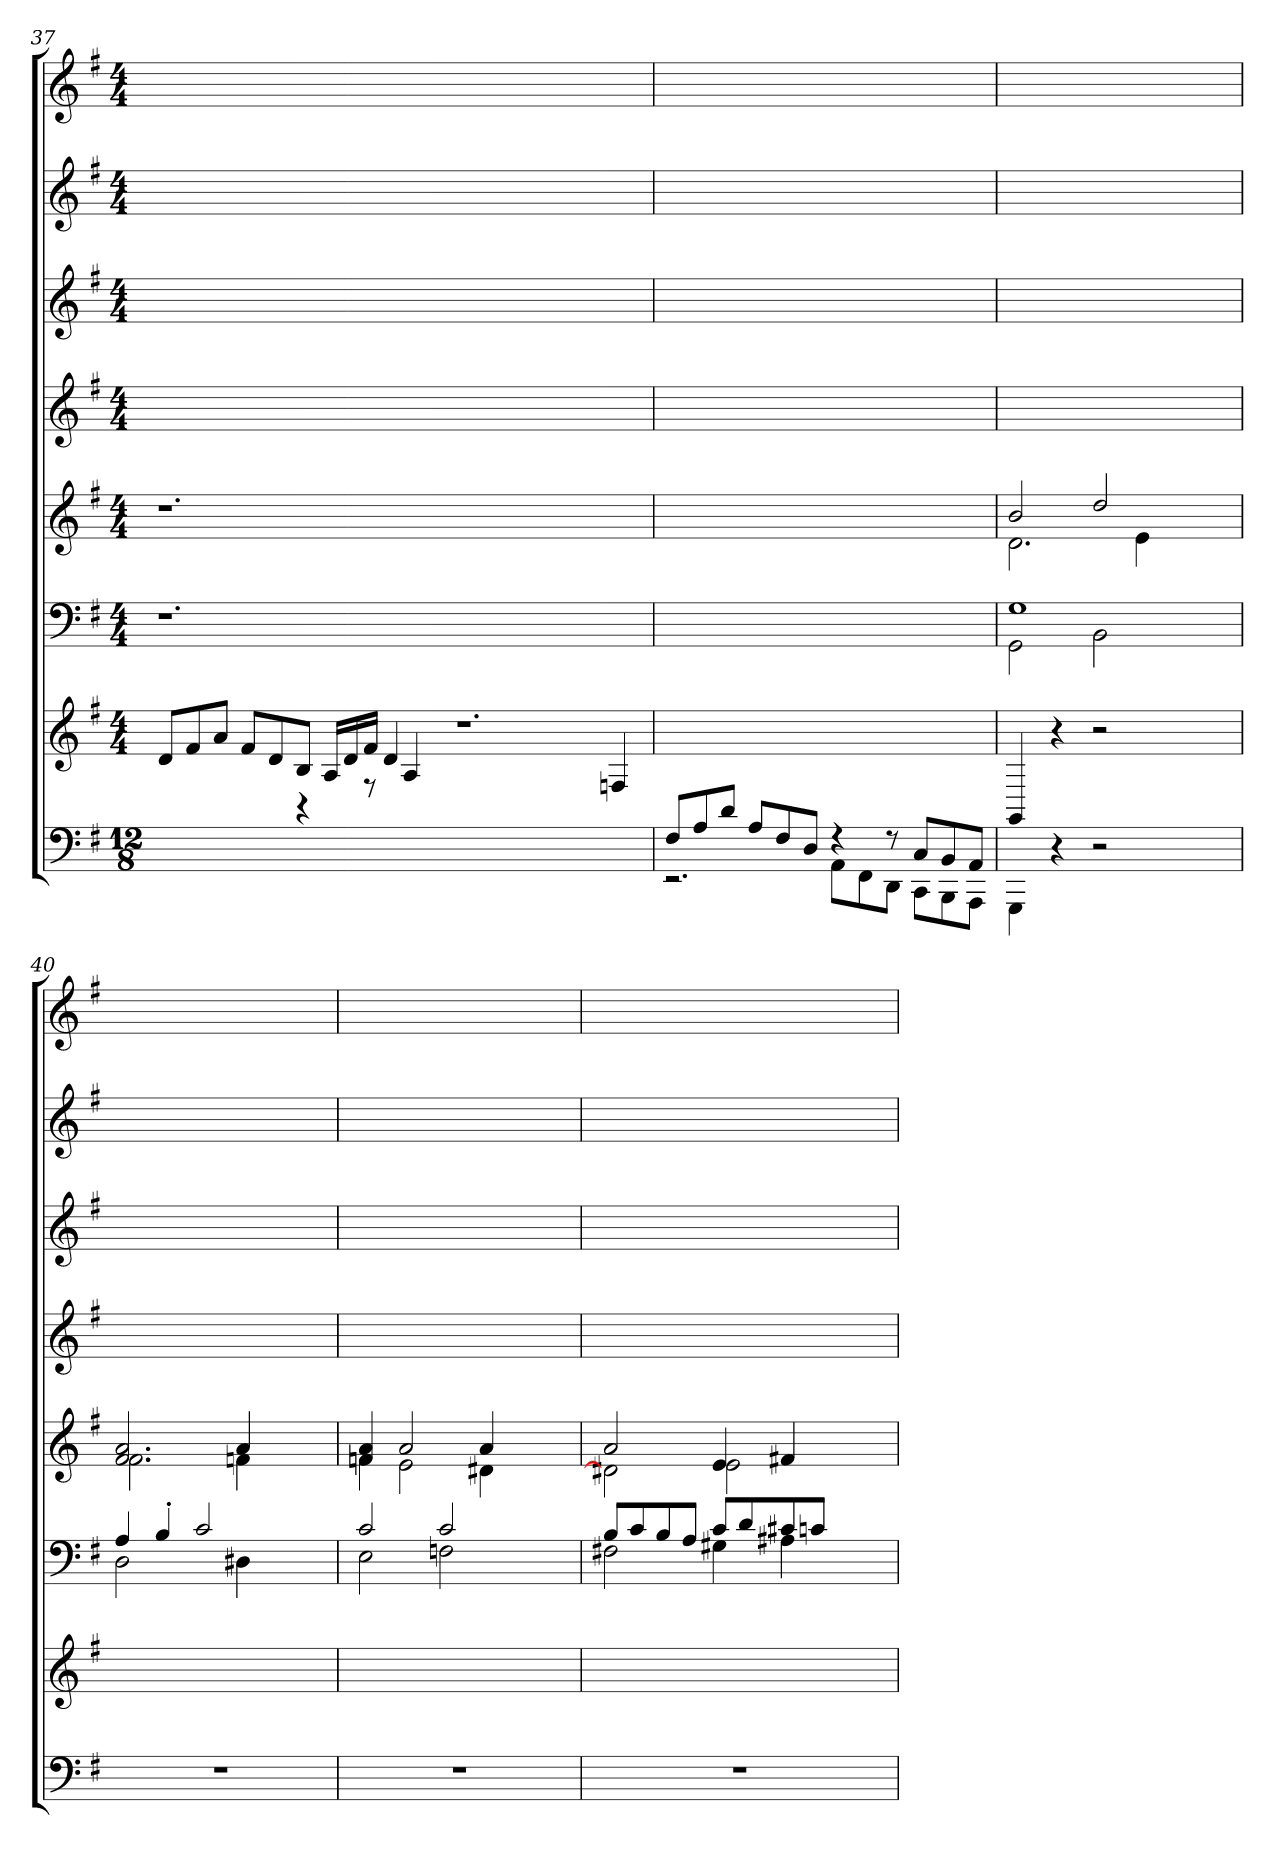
**kern	**kern	**kern	**kern	**kern	**kern	**kern	**kern
*part8	*part7	*part6	*part5	*part4	*part3	*part2	*part1
*staff8	*staff7	*staff6	*staff5	*staff4	*staff3	*staff2	*staff1
*clefF4	*clefG2	*clefF4	*clefG2	*clefG2	*clefG2	*clefG2	*clefG2
*k[f#]	*k[f#]	*k[f#]	*k[f#]	*k[f#]	*k[f#]	*k[f#]	*k[f#]
*M12/8	*M4/4	*M4/4	*M4/4	*M4/4	*M4/4	*M4/4	*M4/4
=37	=37	=37	=37	=37	=37	=37	=37
*	*^	*	*	*	*	*	*
2ryy	8di/L	4ryy	1.r	1.r	1.ryy	1.ryy	1.ryy	1.ryy
.	8f#i/	.	.	.	.	.	.	.
.	8ai/J	8ryy	.	.	.	.	.	.
.	8f#i/L	8ryy	.	.	.	.	.	.
2ryy	8di/	8ryy	.	.	.	.	.	.
.	8Bi/J	4r	.	.	.	.	.	.
.	16Ai/LL	.	.	.	.	.	.	.
.	16di/	.	.	.	.	.	.	.
.	16f#i/JJ	8r	.	.	.	.	.	.
.	4dj/	.	.	.	.	.	.	.
4ryy	.	4AZ/	.	.	.	.	.	.
.	16ryy	.	.	.	.	.	.	.
1.ryy	1..ryy	1.r	.	.	.	.	.	.
.	.	.	1.ryy	1.ryy	1.ryy	1.ryy	1.ryy	1.ryy
4ryy	.	4FV/	.	.	.	.	.	.
*	*v	*v	*	*	*	*	*	*
=38	=38	=38	=38	=38	=38	=38	=38
*^	*	*	*	*	*	*	*
8F#i/L	2.r	1.ryy	1.r	1.r	1.ryy	1.ryy	1.ryy	1.ryy
8Ai/	.	.	.	.	.	.	.	.
8di/J	.	.	.	.	.	.	.	.
8Ai/L	.	.	.	.	.	.	.	.
8F#i/	.	.	.	.	.	.	.	.
8Di/J	.	.	.	.	.	.	.	.
4r	8AAZ\L	.	.	.	.	.	.	.
.	8FF#Z\	.	.	.	.	.	.	.
8r	8DDZ\J	.	.	.	.	.	.	.
8Ci/L	8CCZ\L	.	.	.	.	.	.	.
8BBi/	8BBBZ\	.	.	.	.	.	.	.
8AAi/J	8AAAZ\J	.	.	.	.	.	.	.
*v	*v	*	*	*	*	*	*	*
!!LO:PB:g=z
=39	=39	=39	=39	=39	=39	=39	=39
*	*	*^	*^	*	*	*	*
4GGGZ\	4GGi/	1GZ/	2GGN\	2bi/	2.dV\	1.ryy	1.ryy	1.ryy	1.ryy
4r	4r	.	.	.	.	.	.	.	.
2r	2r	.	2BBN\	2ddi/	.	.	.	.	.
.	.	.	.	.	4eV\	.	.	.	.
2ryy	2ryy	2ryy	2ryy	2ryy	2ryy	.	.	.	.
=40	=40	=40	=40	=40	=40	=40	=40	=40	=40
1.r	1.ryy	4AZ/	2DN\	2.ai/ 2.f#i/	2.f#V\	1.ryy	1.ryy	1.ryy	1.ryy
.	.	4B'<Z/	.	.	.	.	.	.	.
.	.	2cZ/	4ryy	.	.	.	.	.	.
.	.	.	4D#XN\	4ai/	4fnV\	.	.	.	.
.	.	2ryy	2ryy	2ryy	2ryy	.	.	.	.
=41	=41	=41	=41	=41	=41	=41	=41	=41	=41
1.r	1.ryy	2cZ/	2EN\	4fi/ 4ai/	4fnV\	1.ryy	1.ryy	1.ryy	1.ryy
.	.	.	.	2ai/	2eV\	.	.	.	.
.	.	2cZ/	2FnN\	.	.	.	.	.	.
.	.	.	.	4ai/	[4d#XV\	.	.	.	.
.	.	2ryy	2ryy	2ryy	2ryy	.	.	.	.
=42	=42	=42	=42	=42	=42	=42	=42	=42	=42
1.r	1.ryy	8BZ/L	2F#XN\	2ai/	2d#XV\]	1.ryy	1.ryy	1.ryy	1.ryy
.	.	8cZ/	.	.	.	.	.	.	.
.	.	8BZ/	.	.	.	.	.	.	.
.	.	8AZ/J	.	.	.	.	.	.	.
.	.	8cZ/L	4G#XN\	4ei/	2eV\	.	.	.	.
.	.	8dZ/	.	.	.	.	.	.	.
.	.	8c#XZ/	4A#XN\	4f#Xi/	.	.	.	.	.
.	.	8cnZ/J	.	.	.	.	.	.	.
.	.	2ryy	2ryy	2ryy	2ryy	.	.	.	.
*	*	*v	*v	*	*	*	*	*	*
*	*	*	*v	*v	*	*	*	*
=	=	=	=	=	=	=	=
*-	*-	*-	*-	*-	*-	*-	*-
